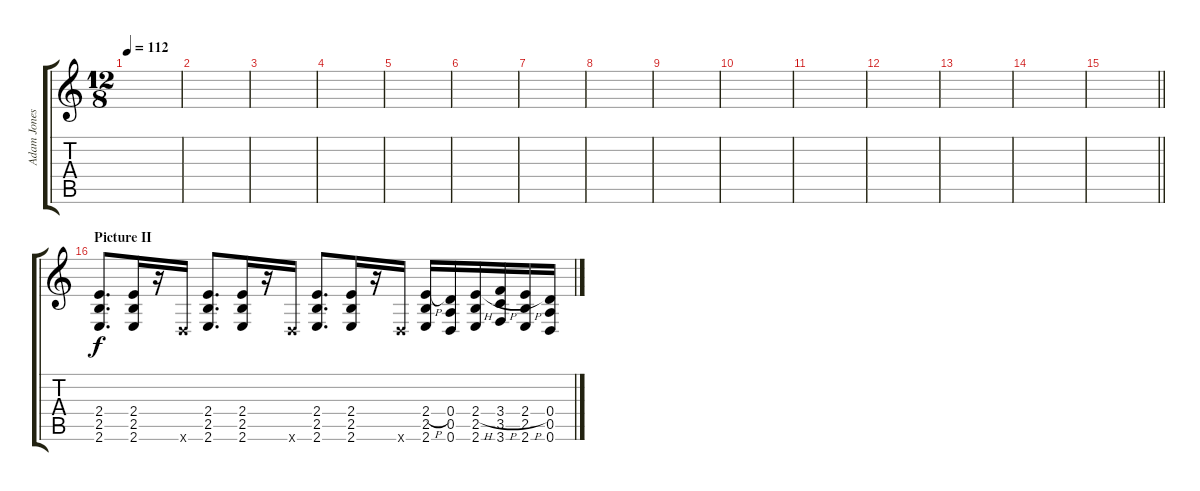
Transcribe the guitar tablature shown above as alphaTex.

\track ("Adam Jones Over" "Adam Jones") {instrument overdrivenguitar}
\staff {score tabs}
\tuning (E4 B3 G3 D3 A2 D2) {hide}
\ts (12 8)
\tempo 112
\clef g2
\ks c
|
|
|
|
|
|
|
|
|
|
|
|
|
|
\barLineRight lightlight
|
\section ("" "Picture II")
(2.4 2.5 2.6).8{d volume 2} (2.4 2.5 2.6).16{volume 16} r.16 0.6{x}.16 (2.4 2.5 2.6).8{d} (2.4 2.5 2.6).16 r.16 0.6{x}.16 (2.4 2.5 2.6).8{d} (2.4 2.5 2.6).16 r.16 0.6{x}.16 (2.4{h} 2.5 2.6).16 (0.4 0.5 0.6).16 (2.4{h} 2.5 2.6).16 (3.4{h} 3.5 3.6).16 (2.4{h} 2.5 2.6).16 (0.4 0.5 0.6).16
